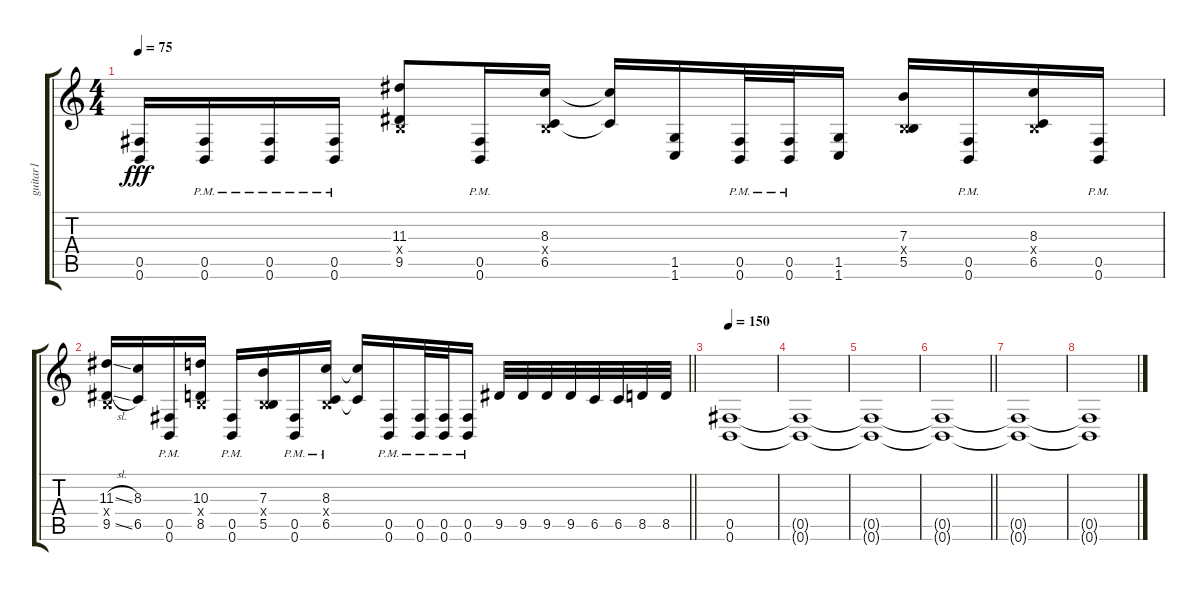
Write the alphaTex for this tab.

\track ("guitar1" "guitar1") {instrument distortionguitar}
\staff {score tabs}
\tuning (Db4 Ab3 E3 B2 Gb2 B1) {hide}
\ts (4 4)
\tempo 75
\clef g2
\ks c
(0.5 0.6).16{dy fff} (0.5{pm} 0.6{pm}).16 (0.5{pm} 0.6{pm}).16 (0.5{pm} 0.6{pm}).16 (11.3 0.4{x} 9.5).8 (0.5{pm} 0.6{pm}).16 (8.3 0.4{x} 6.5).16 (8.3{t} 6.5{t}).16 (1.5 1.6).16 (0.5{pm} 0.6{pm}).32 (0.5{pm} 0.6{pm}).32 (1.5 1.6).16 (7.3 0.4{x} 5.5).16 (0.5{pm} 0.6{pm}).16 (8.3 0.4{x} 6.5).16 (0.5{pm} 0.6{pm}).16 |
\barLineRight lightlight
(11.3{sl} 0.4{x} 9.5{sl}).16 (8.3 6.5).16 (0.5{pm} 0.6{pm}).16 (10.3 0.4{x} 8.5).16 (0.5{pm} 0.6{pm}).16 (7.3 0.4{x} 5.5).16 (0.5{pm} 0.6{pm}).16 (8.3 0.4{x} 6.5{pm}).16 (8.3{t} 6.5{t}).16 (0.5{pm} 0.6{pm}).16 (0.5{pm} 0.6{pm}).32 (0.5{pm} 0.6{pm}).32 (0.5{pm} 0.6{pm}).16 9.5.32 9.5.32 9.5.32 9.5.32 6.5.32 6.5.32 8.5.32 8.5.32 |
\section ("" "")
\tempo 150
(0.5 0.6).1 |
(0.5{t} 0.6{t}).1 |
(0.5{t} 0.6{t}).1 |
\barLineRight lightlight
(0.5{t} 0.6{t}).1 |
(0.5{t} 0.6{t}).1 |
(0.5{t} 0.6{t}).1
